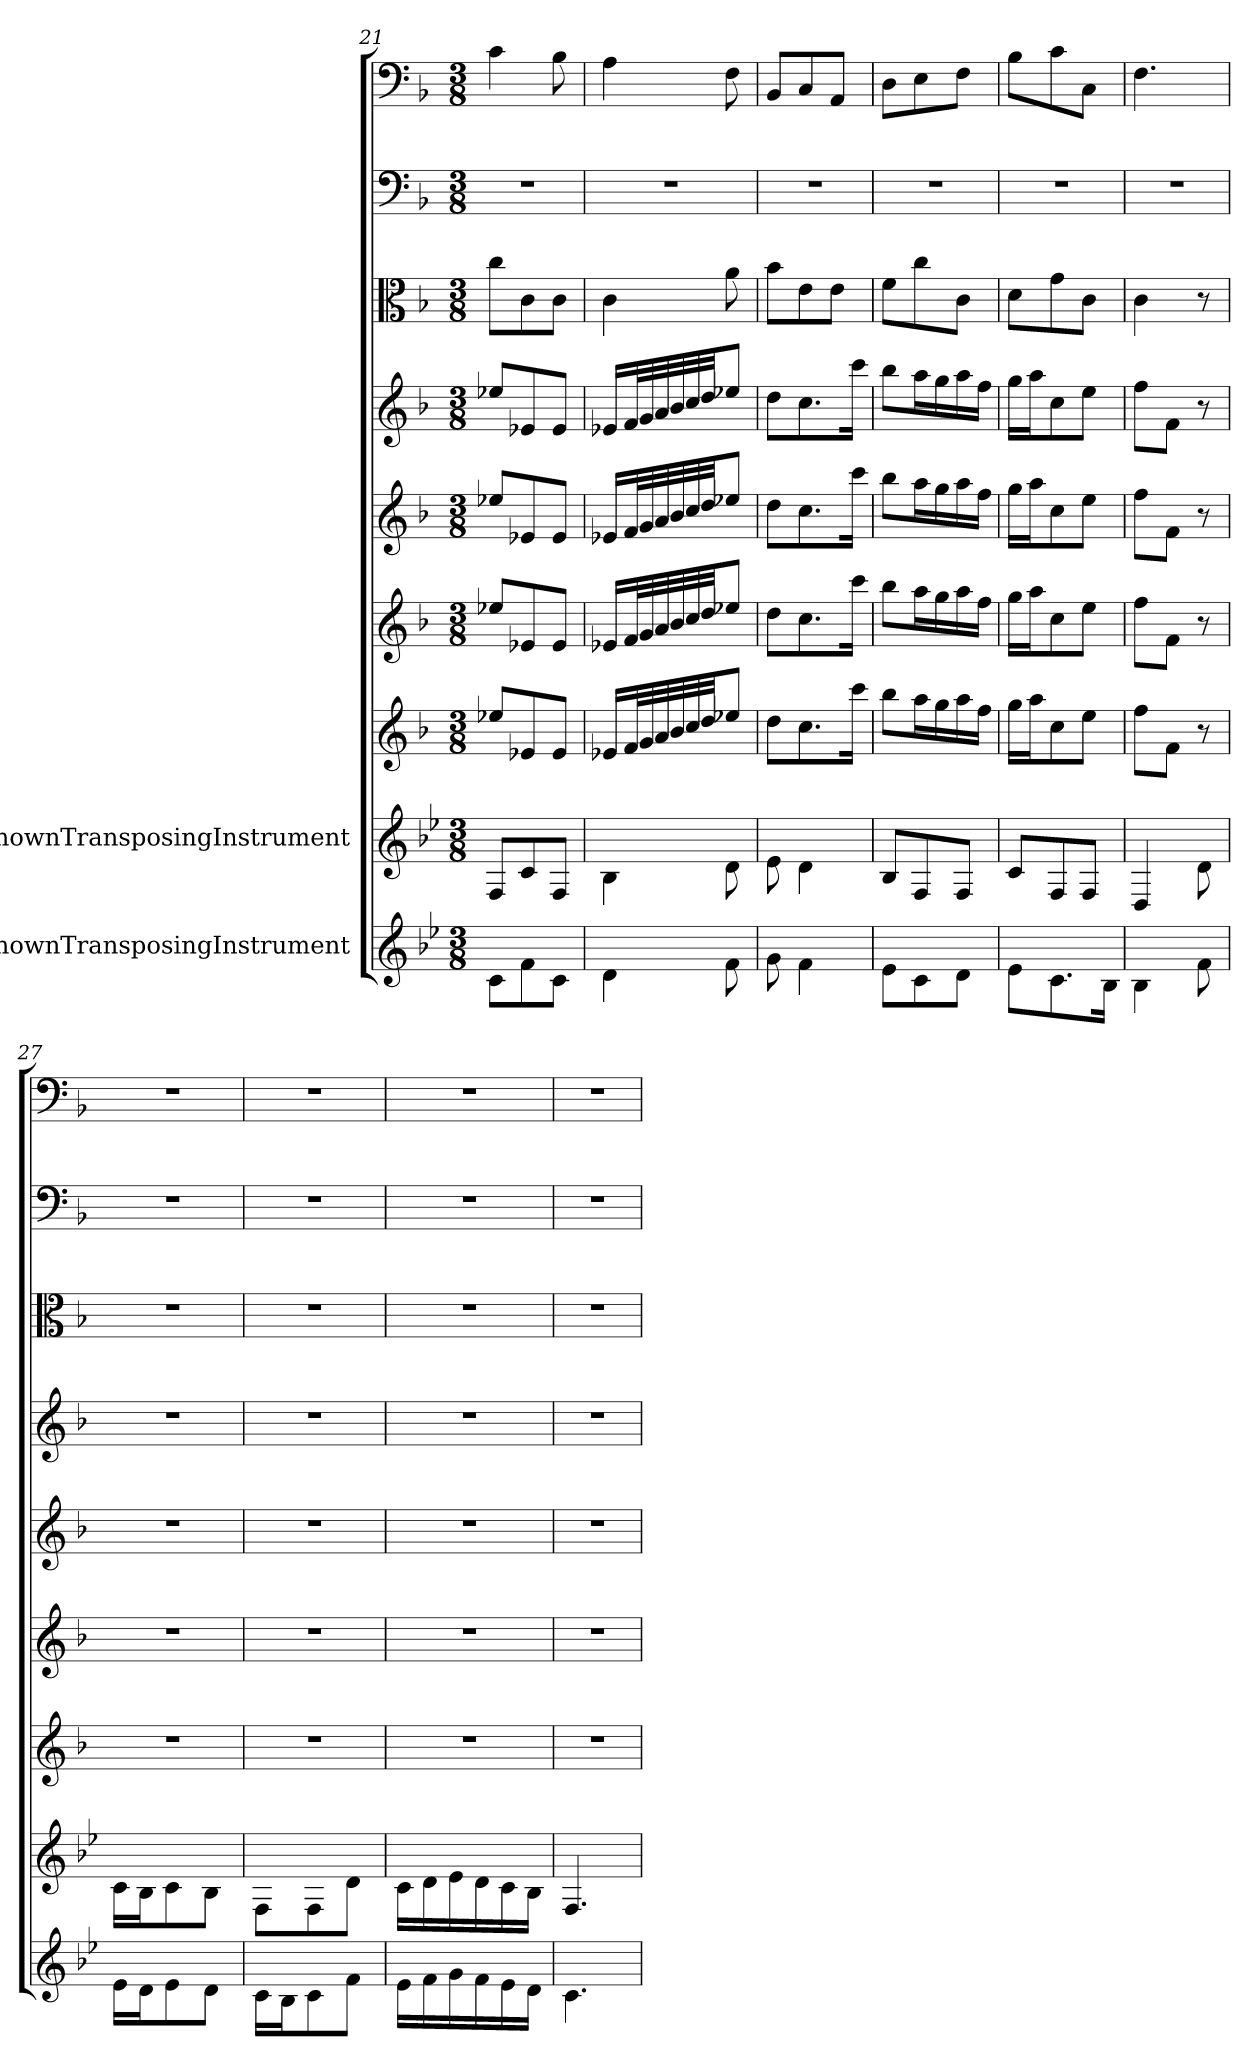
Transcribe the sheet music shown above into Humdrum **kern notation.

**kern	**kern	**kern	**kern	**kern	**kern	**kern	**kern	**kern
*part9	*part8	*part7	*part6	*part5	*part4	*part3	*part2	*part1
*staff9	*staff8	*staff7	*staff6	*staff5	*staff4	*staff3	*staff2	*staff1
*I"UnknownTransposingInstrument	*I"UnknownTransposingInstrument	*	*	*	*	*	*	*
*clefG2	*clefG2	*clefG2	*clefG2	*clefG2	*clefG2	*clefC3	*clefF4	*clefF4
*ITrd-4c-7	*ITrd-4c-7	*	*	*	*	*	*	*
*k[b-]	*k[b-]	*k[b-]	*k[b-]	*k[b-]	*k[b-]	*k[b-]	*k[b-]	*k[b-]
*M3/8	*M3/8	*M3/8	*M3/8	*M3/8	*M3/8	*M3/8	*M3/8	*M3/8
=21	=21	=21	=21	=21	=21	=21	=21	=21
8g\L	8c/L	8ee-X/L	8ee-X/L	8ee-X/L	8ee-X/L	8cc\L	4.r	4c\
8cc\	8g/	8e-X/	8e-X/	8e-X/	8e-X/	8c\	.	.
8g\J	8c/J	8e-/J	8e-/J	8e-/J	8e-/J	8c\J	.	8B-\
=22	=22	=22	=22	=22	=22	=22	=22	=22
4a\	4f\	16e-X/LL	16e-X/LL	16e-X/LL	16e-X/LL	4c\	4.r	4A\
.	.	32f/L	32f/L	32f/L	32f/L	.	.	.
.	.	32g/	32g/	32g/	32g/	.	.	.
.	.	32a/	32a/	32a/	32a/	.	.	.
.	.	32b-/	32b-/	32b-/	32b-/	.	.	.
.	.	32cc/	32cc/	32cc/	32cc/	.	.	.
.	.	32dd/JJ	32dd/JJ	32dd/JJ	32dd/JJ	.	.	.
8cc\	8a\	8ee-X/J	8ee-X/J	8ee-X/J	8ee-X/J	8a\	.	8F\
=23	=23	=23	=23	=23	=23	=23	=23	=23
8dd\	8b-\	8dd\L	8dd\L	8dd\L	8dd\L	8b-\L	4.r	8BB-/L
4cc\	4a\	8.cc\	8.cc\	8.cc\	8.cc\	8e\	.	8C/
.	.	.	.	.	.	8e\J	.	8AA/J
.	.	16ccc\Jk	16ccc\Jk	16ccc\Jk	16ccc\Jk	.	.	.
=24	=24	=24	=24	=24	=24	=24	=24	=24
8b-\L	8f/L	8bb-\L	8bb-\L	8bb-\L	8bb-\L	8f\L	4.r	8D\L
8g\	8c/	16aa\L	16aa\L	16aa\L	16aa\L	8cc\	.	8E\
.	.	16gg\	16gg\	16gg\	16gg\	.	.	.
8a\J	8c/J	16aa\	16aa\	16aa\	16aa\	8c\J	.	8F\J
.	.	16ff\JJ	16ff\JJ	16ff\JJ	16ff\JJ	.	.	.
=25	=25	=25	=25	=25	=25	=25	=25	=25
8b-\L	8g/L	16gg\LL	16gg\LL	16gg\LL	16gg\LL	8d\L	4.r	8B-\L
.	.	16aa\J	16aa\J	16aa\J	16aa\J	.	.	.
8.g\	8c/	8cc\	8cc\	8cc\	8cc\	8g\	.	8c\
.	8c/J	8ee\J	8ee\J	8ee\J	8ee\J	8c\J	.	8C\J
16f\Jk	.	.	.	.	.	.	.	.
=26	=26	=26	=26	=26	=26	=26	=26	=26
4f\	4A/	8ff\L	8ff\L	8ff\L	8ff\L	4c\	4.r	4.F\
.	.	8f\J	8f\J	8f\J	8f\J	.	.	.
8cc\	8a\	8r	8r	8r	8r	8r	.	.
=27	=27	=27	=27	=27	=27	=27	=27	=27
16b-\LL	16g\LL	4.r	4.r	4.r	4.r	4.r	4.r	4.r
16a\J	16f\J	.	.	.	.	.	.	.
8b-\	8g\	.	.	.	.	.	.	.
8a\J	8f\J	.	.	.	.	.	.	.
=28	=28	=28	=28	=28	=28	=28	=28	=28
16g\LL	8c\L	4.r	4.r	4.r	4.r	4.r	4.r	4.r
16f\J	.	.	.	.	.	.	.	.
8g\	8c\	.	.	.	.	.	.	.
8cc\J	8a\J	.	.	.	.	.	.	.
=29	=29	=29	=29	=29	=29	=29	=29	=29
16b-\LL	16g\LL	4.r	4.r	4.r	4.r	4.r	4.r	4.r
16cc\	16a\	.	.	.	.	.	.	.
16dd\	16b-\	.	.	.	.	.	.	.
16cc\	16a\	.	.	.	.	.	.	.
16b-\	16g\	.	.	.	.	.	.	.
16a\JJ	16f\JJ	.	.	.	.	.	.	.
=30	=30	=30	=30	=30	=30	=30	=30	=30
4.g\	4.c/	4.r	4.r	4.r	4.r	4.r	4.r	4.r
=	=	=	=	=	=	=	=	=
*-	*-	*-	*-	*-	*-	*-	*-	*-
